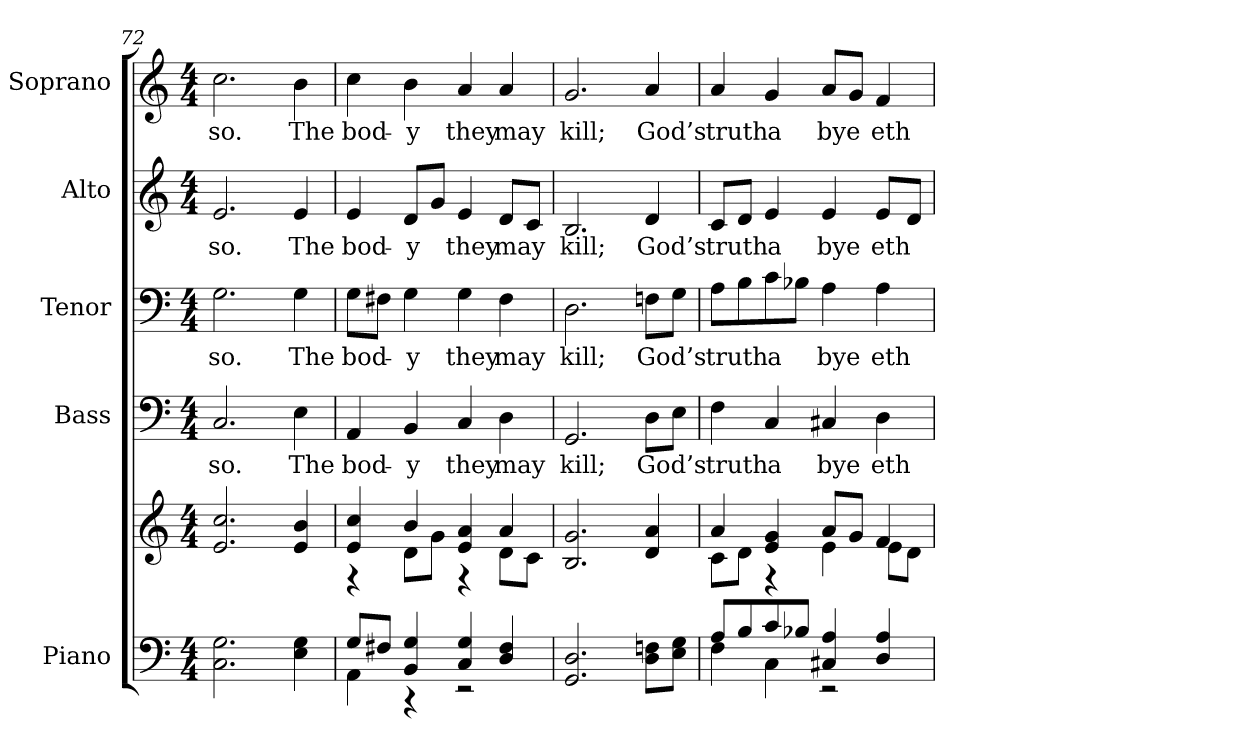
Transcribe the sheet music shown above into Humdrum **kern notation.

**kern	**kern	**kern	**text	**kern	**text	**kern	**text	**kern	**text
*part5	*part5	*part4	*part4	*part3	*part3	*part2	*part2	*part1	*part1
*staff6	*staff5	*staff4	*staff4	*staff3	*staff3	*staff2	*staff2	*staff1	*staff1
*I"Piano	*	*I"Bass	*	*I"Tenor	*	*I"Alto	*	*I"Soprano	*
*I'Pno.	*	*I'B.	*	*I'T.	*	*I'A.	*	*I'S.	*
!!LO:PB:g=z
*clefF4	*clefG2	*clefF4	*	*clefF4	*	*clefG2	*	*clefG2	*
*k[]	*k[]	*k[]	*	*k[]	*	*k[]	*	*k[]	*
*C:	*C:	*C:	*	*C:	*	*C:	*	*C:	*
*M4/4	*M4/4	*M4/4	*	*M4/4	*	*M4/4	*	*M4/4	*
=72	=72	=72	=72	=72	=72	=72	=72	=72	=72
!	!	!	!LO:LY:b:color=#000000	!	!	!	!	!	!
!	!	!	!	!	!LO:LY:b:color=#000000	!	!	!	!
!	!	!	!	!	!	!	!LO:LY:b:color=#000000	!	!
!	!	!	!	!	!	!	!	!	!LO:LY:b:color=#000000
2.Ci\ 2.Gi	2.ei/ 2.cci	2.Ci/	-so.	2.Gi\	-so.	2.ei/	-so.	2.cci\	-so.
!	!	!	!LO:LY:b:color=#000000	!	!	!	!	!	!
!	!	!	!	!	!LO:LY:b:color=#000000	!	!	!	!
!	!	!	!	!	!	!	!LO:LY:b:color=#000000	!	!
!	!	!	!	!	!	!	!	!	!LO:LY:b:color=#000000
4Ei\ 4Gi	4ei/ 4bi	4Ei\	The	4Gi\	The	4ei/	The	4bi\	The
!!LO:PB:g=z
=73	=73	=73	=73	=73	=73	=73	=73	=73	=73
*^	*^	*	*	*	*	*	*	*	*
!	!	!	!	!	!LO:LY:b:color=#000000	!	!	!	!	!	!
!	!	!	!	!	!	!	!LO:LY:b:color=#000000	!	!	!	!
!	!	!	!	!	!	!	!	!	!LO:LY:b:color=#000000	!	!
!	!	!	!	!	!	!	!	!	!	!	!LO:LY:b:color=#000000
8Gi/L	4AAi\	4ei/ 4cci	4r	4AAi/	bod-	8Gi\L	bod-	4ei/	bod-	4cci\	bod-
8F#Xi/J	.	.	.	.	.	8F#Xi\J	.	.	.	.	.
!	!	!	!	!	!LO:LY:b:color=#000000	!	!	!	!	!	!
!	!	!	!	!	!	!	!LO:LY:b:color=#000000	!	!	!	!
!	!	!	!	!	!	!	!	!	!LO:LY:b:color=#000000	!	!
!	!	!	!	!	!	!	!	!	!	!	!LO:LY:b:color=#000000
4BBi/ 4Gi	4r	4bi/	8di\L	4BBi/	-y	4Gi\	-y	8di/L	-y	4bi\	-y
.	.	.	8gi\J	.	.	.	.	8gi/J	.	.	.
!	!	!	!	!	!LO:LY:b:color=#000000	!	!	!	!	!	!
!	!	!	!	!	!	!	!LO:LY:b:color=#000000	!	!	!	!
!	!	!	!	!	!	!	!	!	!LO:LY:b:color=#000000	!	!
!	!	!	!	!	!	!	!	!	!	!	!LO:LY:b:color=#000000
4Ci/ 4Gi	2r	4ei/ 4ai	4r	4Ci/	they	4Gi\	they	4ei/	they	4ai/	they
!	!	!	!	!	!LO:LY:b:color=#000000	!	!	!	!	!	!
!	!	!	!	!	!	!	!LO:LY:b:color=#000000	!	!	!	!
!	!	!	!	!	!	!	!	!	!LO:LY:b:color=#000000	!	!
!	!	!	!	!	!	!	!	!	!	!	!LO:LY:b:color=#000000
4Di/ 4F#i	.	4ai/	8di\L	4Di\	may	4F#i\	may	8di/L	may	4ai/	may
.	.	.	8ci\J	.	.	.	.	8ci/J	.	.	.
*v	*v	*	*	*	*	*	*	*	*	*	*
*	*v	*v	*	*	*	*	*	*	*	*
!!LO:PB:g=z
=74	=74	=74	=74	=74	=74	=74	=74	=74	=74
*	*^	*	*	*	*	*	*	*	*
!	!	!	!	!LO:LY:b:color=#000000	!	!	!	!	!	!
*	*v	*v	*	*	*	*	*	*	*	*
*	*^	*	*	*	*	*	*	*	*
!	!	!	!	!	!	!LO:LY:b:color=#000000	!	!	!	!
*	*v	*v	*	*	*	*	*	*	*	*
*	*^	*	*	*	*	*	*	*	*
!	!	!	!	!	!	!	!	!LO:LY:b:color=#000000	!	!
*	*v	*v	*	*	*	*	*	*	*	*
*	*^	*	*	*	*	*	*	*	*
!	!	!	!	!	!	!	!	!	!	!LO:LY:b:color=#000000
*	*v	*v	*	*	*	*	*	*	*	*
2.GGi/ 2.Di	2.Bi/ 2.gi	2.GGi/	kill;	2.Di\	kill;	2.Bi/	kill;	2.gi/	kill;
!	!	!	!LO:LY:b:color=#000000	!	!	!	!	!	!
!	!	!	!	!	!LO:LY:b:color=#000000	!	!	!	!
!	!	!	!	!	!	!	!LO:LY:b:color=#000000	!	!
!	!	!	!	!	!	!	!	!	!LO:LY:b:color=#000000
8Di\ 8FniL	4di/ 4ai	8Di\L	God’s	8Fni\L	God’s	4di/	God’s	4ai/	God’s
8Ei\ 8GiJ	.	8Ei\J	.	8Gi\J	.	.	.	.	.
!!LO:PB:g=z
=75	=75	=75	=75	=75	=75	=75	=75	=75	=75
*^	*^	*	*	*	*	*	*	*	*
!	!	!	!	!	!LO:LY:b:color=#000000	!	!	!	!	!	!
!	!	!	!	!	!	!	!LO:LY:b:color=#000000	!	!	!	!
!	!	!	!	!	!	!	!	!	!LO:LY:b:color=#000000	!	!
!	!	!	!	!	!	!	!	!	!	!	!LO:LY:b:color=#000000
8Ai/L	4Fi\	4ai/	8ci\L	4Fi\	truth	8Ai\L	truth	8ci/L	truth	4ai/	truth
8Bi/	.	.	8di\J	.	.	8Bi\	.	8di/J	.	.	.
!	!	!	!	!	!LO:LY:b:color=#000000	!	!	!	!	!	!
!	!	!	!	!	!	!	!LO:LY:b:color=#000000	!	!	!	!
!	!	!	!	!	!	!	!	!	!LO:LY:b:color=#000000	!	!
!	!	!	!	!	!	!	!	!	!	!	!LO:LY:b:color=#000000
8ci/	4Ci\	4ei/ 4gi	4r	4Ci/	a	8ci\	a	4ei/	a	4gi/	a
8B-Xi/J	.	.	.	.	.	8B-Xi\J	.	.	.	.	.
!	!	!	!	!	!LO:LY:b:color=#000000	!	!	!	!	!	!
!	!	!	!	!	!	!	!LO:LY:b:color=#000000	!	!	!	!
!	!	!	!	!	!	!	!	!	!LO:LY:b:color=#000000	!	!
!	!	!	!	!	!	!	!	!	!	!	!LO:LY:b:color=#000000
4C#Xi/ 4Ai	2r	8ai/L	4ei\	4C#Xi/	bye	4Ai\	bye	4ei/	bye	8ai/L	bye
.	.	8gi/J	.	.	.	.	.	.	.	8gi/J	.
!	!	!	!	!	!LO:LY:b:color=#000000	!	!	!	!	!	!
!	!	!	!	!	!	!	!LO:LY:b:color=#000000	!	!	!	!
!	!	!	!	!	!	!	!	!	!LO:LY:b:color=#000000	!	!
!	!	!	!	!	!	!	!	!	!	!	!LO:LY:b:color=#000000
4Di/ 4Ai	.	4fi/	8ei\L	4Di\	eth	4Ai\	eth	8ei/L	eth	4fi/	eth
.	.	.	8di\J	.	.	.	.	8di/J	.	.	.
*v	*v	*	*	*	*	*	*	*	*	*	*
*	*v	*v	*	*	*	*	*	*	*	*
=	=	=	=	=	=	=	=	=	=
*-	*-	*-	*-	*-	*-	*-	*-	*-	*-
